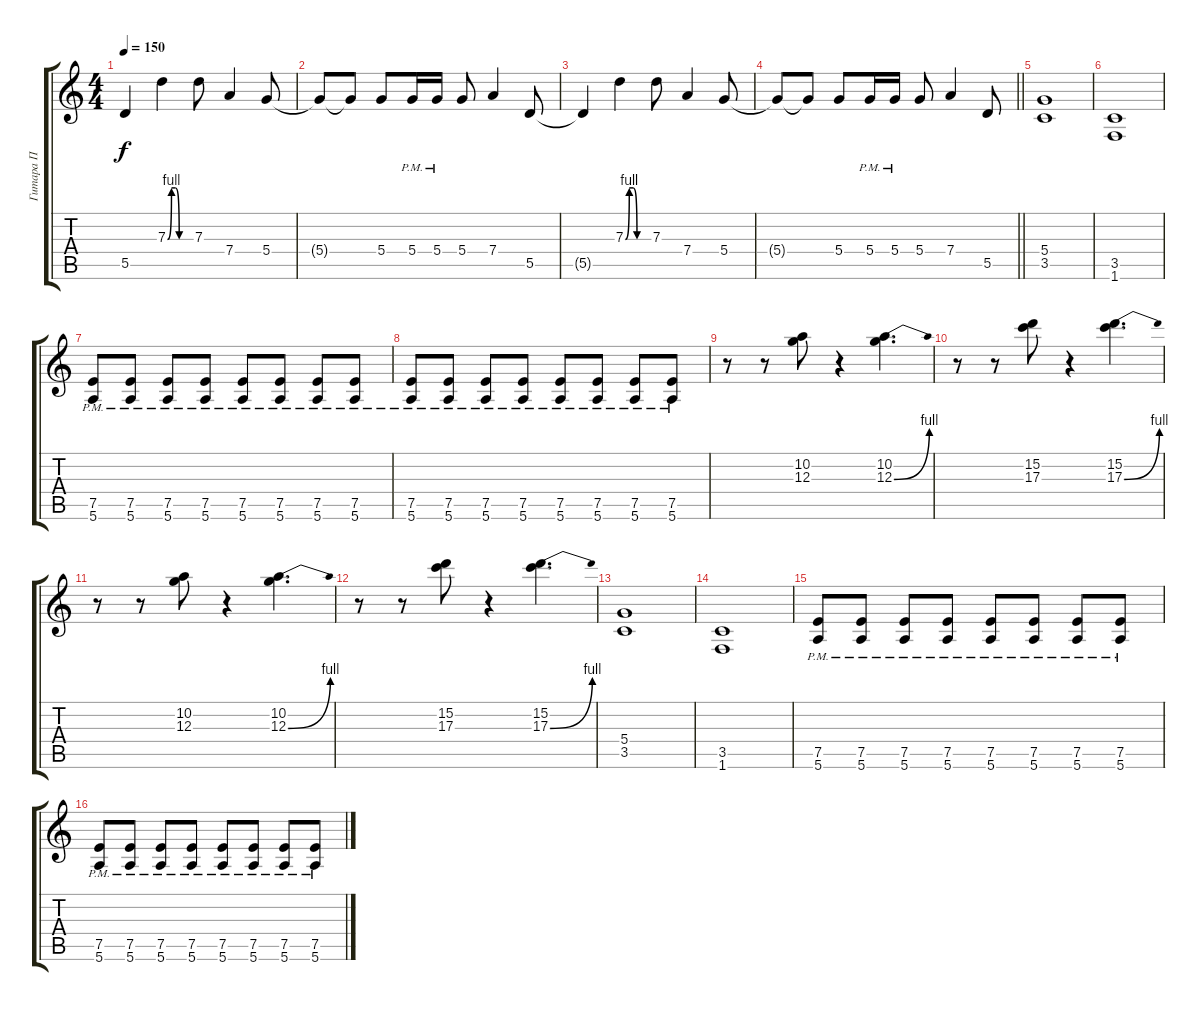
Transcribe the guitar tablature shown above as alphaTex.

\track ("Гитара П" "Гитара П") {instrument overdrivenguitar}
\staff {score tabs}
\tuning (E4 B3 G3 D3 A2 E2) {hide}
\ts (4 4)
\tempo 150
\clef g2
\ks c
5.5.4{dy f} 7.3{be (custom 0 0 10 4 20 4 30 0 60 0)}.4 7.3.8 7.4.4 5.4.8 |
5.4{t}.8 5.4{t}.8 5.4.8 5.4{pm}.16 5.4{pm}.16 5.4.8 7.4.4 5.5.8 |
5.5{t}.4 7.3{be (custom 0 0 10 4 20 4 30 0 60 0)}.4 7.3.8 7.4.4 5.4.8 |
\barLineRight lightlight
5.4{t}.8 5.4{t}.8 5.4.8 5.4{pm}.16 5.4{pm}.16 5.4.8 7.4.4 5.5.8 |
\section ("" " ")
(5.4 3.5).1 |
(3.5 1.6).1 |
(7.5{pm} 5.6{pm}).8 (7.5{pm} 5.6{pm}).8 (7.5{pm} 5.6{pm}).8 (7.5{pm} 5.6{pm}).8 (7.5{pm} 5.6{pm}).8 (7.5{pm} 5.6{pm}).8 (7.5{pm} 5.6{pm}).8 (7.5{pm} 5.6{pm}).8 |
(7.5{pm} 5.6{pm}).8 (7.5{pm} 5.6{pm}).8 (7.5{pm} 5.6{pm}).8 (7.5{pm} 5.6{pm}).8 (7.5{pm} 5.6{pm}).8 (7.5{pm} 5.6{pm}).8 (7.5{pm} 5.6{pm}).8 (7.5{pm} 5.6{pm}).8 |
r.8 r.8 (10.2 12.3).8 r.4 (10.2 12.3{be (bend 0 0 60 4)}).4{d} |
r.8 r.8 (15.2 17.3).8 r.4 (15.2 17.3{be (bend 0 0 60 4)}).4{d} |
r.8 r.8 (10.2 12.3).8 r.4 (10.2 12.3{be (bend 0 0 60 4)}).4{d} |
r.8 r.8 (15.2 17.3).8 r.4 (15.2 17.3{be (bend 0 0 60 4)}).4{d} |
(5.4 3.5).1 |
(3.5 1.6).1 |
(7.5{pm} 5.6{pm}).8 (7.5{pm} 5.6{pm}).8 (7.5{pm} 5.6{pm}).8 (7.5{pm} 5.6{pm}).8 (7.5{pm} 5.6{pm}).8 (7.5{pm} 5.6{pm}).8 (7.5{pm} 5.6{pm}).8 (7.5{pm} 5.6{pm}).8 |
(7.5{pm} 5.6{pm}).8 (7.5{pm} 5.6{pm}).8 (7.5{pm} 5.6{pm}).8 (7.5{pm} 5.6{pm}).8 (7.5{pm} 5.6{pm}).8 (7.5{pm} 5.6{pm}).8 (7.5{pm} 5.6{pm}).8 (7.5{pm} 5.6{pm}).8
